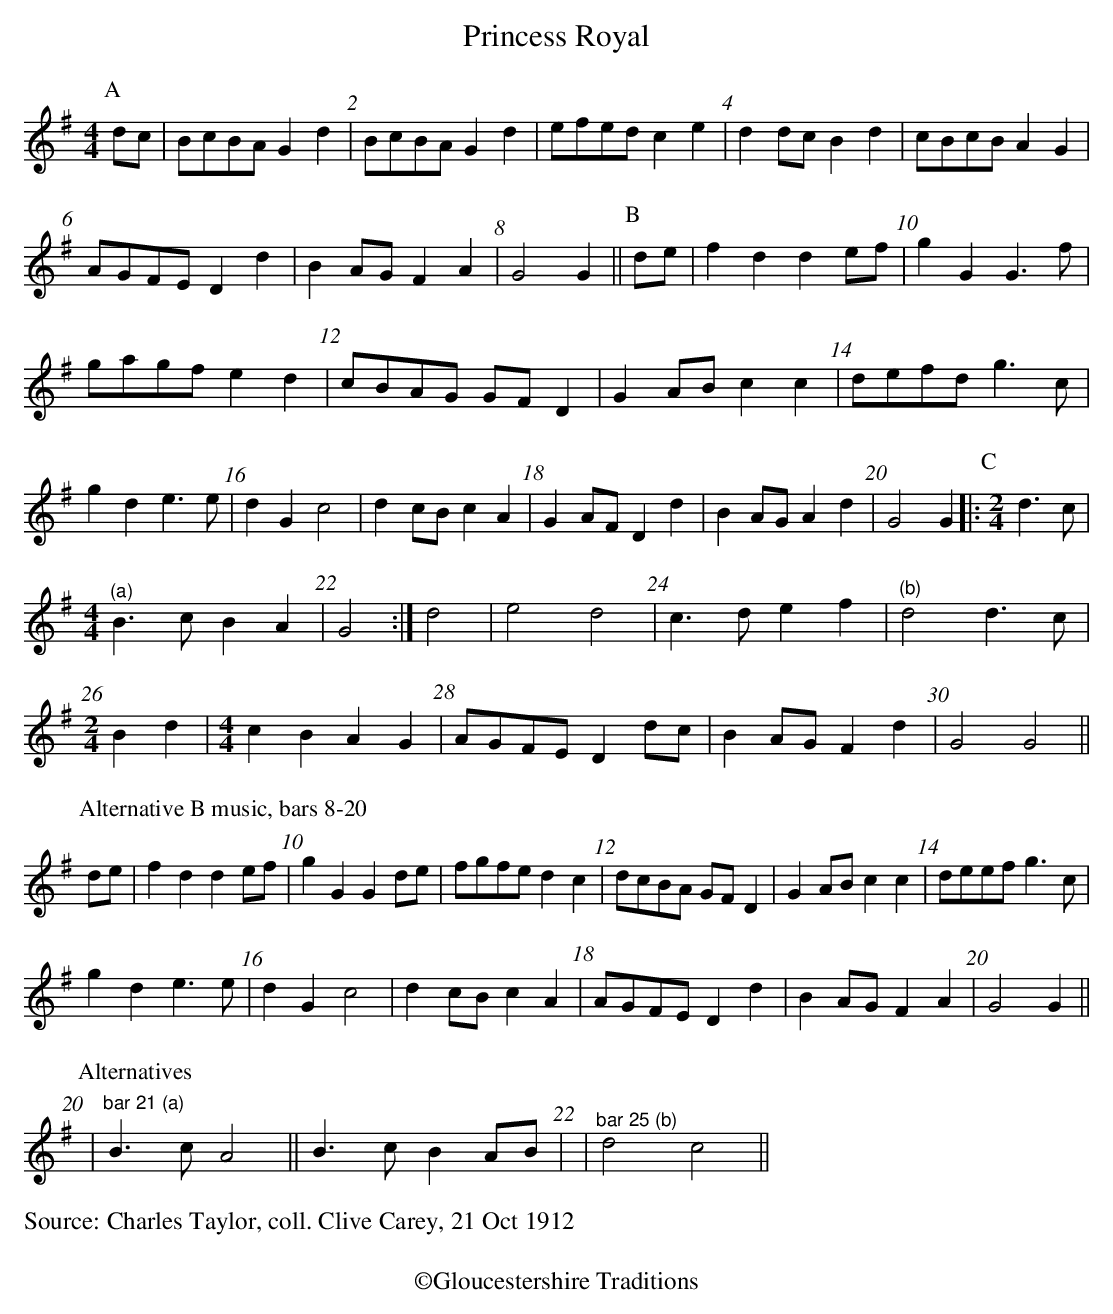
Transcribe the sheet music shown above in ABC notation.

X:1
T:Princess Royal
M:4/4
L:1/8
K:G
[P:A]dc|BcBA G2d2 | BcBA G2d2 | efedc2e2 | d2dcB2d2 | cBcBA2G2 |
AGFED2d2 | B2AGF2A2 | G4G2||[P:B]de| f2d2d2ef | g2G2G3f|
gagfe2d2| cBAG GFD2 | G2ABc2c2 | defdg3c |
g2d2e3e | d2G2c4 | d2cBc2A2 | G2AF D2d2 |\
 B2AGA2d2| G4G2|:[P:C][M:2/4]d3c|
[M:4/4]"^(a)"B3c B2A2| G4 :|d4|e4d4|c3de2f2| "^(b)"d4d3c |
[M:2/4]B2d2|[M:4/4]c2B2A2G2 | AGFED2dc | B2AGF2d2 | G4G4||
P:Alternative B music, bars 8-20
de| f2d2d2ef | g2G2G2de |\
fgfed2c2 |dcBA GFD2 | G2ABc2c2 | deefg3c|
g2d2e3e | d2G2c4 | d2cBc2A2 | AGFE D2d2 |\
 B2AGF2A2 | G4G2||
P:Alternatives
|"^bar 21 (a)"B3c A4 ||B3c B2AB | |"^bar 25 (b)"d4c4 ||
